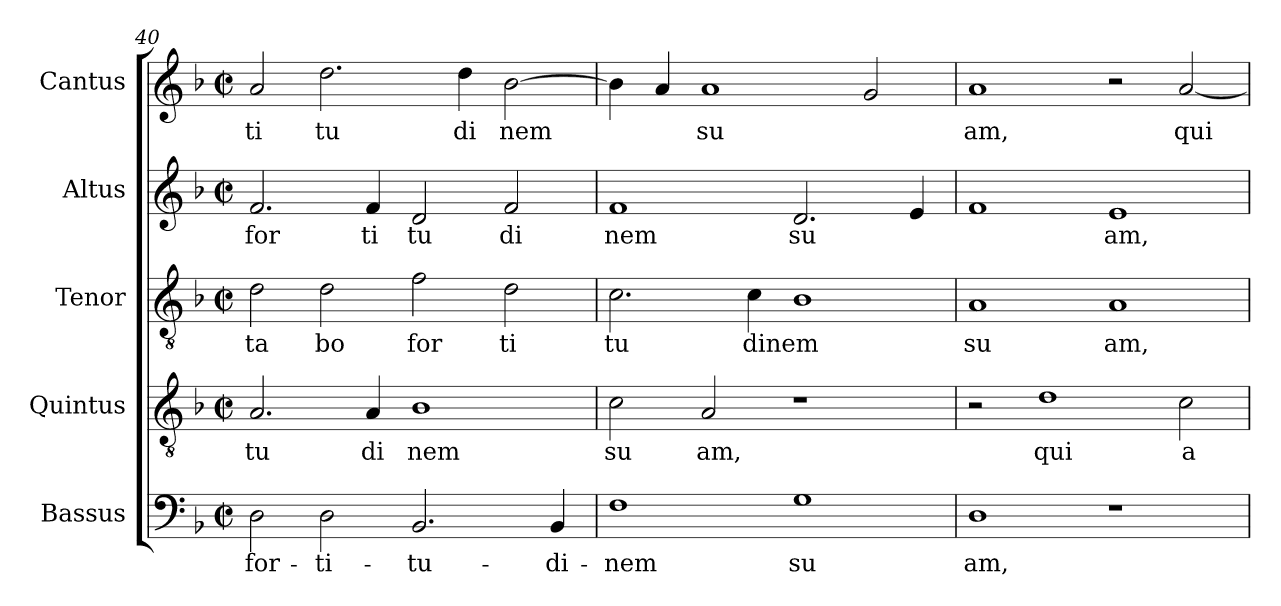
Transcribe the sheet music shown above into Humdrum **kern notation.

**kern	**text	**kern	**text	**kern	**text	**kern	**text	**kern	**text
*part5	*part5	*part4	*part4	*part3	*part3	*part2	*part2	*part1	*part1
*staff5	*staff5	*staff4	*staff4	*staff3	*staff3	*staff2	*staff2	*staff1	*staff1
*I"Bassus	*	*I"Quintus	*	*I"Tenor	*	*I"Altus	*	*I"Cantus	*
*clefF4	*	*clefGv2	*	*clefGv2	*	*clefG2	*	*clefG2	*
*k[b-]	*	*k[b-]	*	*k[b-]	*	*k[b-]	*	*k[b-]	*
*F:	*	*F:	*	*F:	*	*F:	*	*F:	*
*M2/2	*	*M2/2	*	*M2/2	*	*M2/2	*	*M2/2	*
*met(c|)	*	*met(c|)	*	*met(c|)	*	*met(c|)	*	*met(c|)	*
=40	=40	=40	=40	=40	=40	=40	=40	=40	=40
!	!LO:LY:b:cj	!	!LO:LY:b:cj	!	!LO:LY:b:cj	!	!LO:LY:b:cj	!	!LO:LY:b:cj
2D\	for-	2.A/	tu	2d\	ta	2.f/	for	2a/	ti
!	!LO:LY:b:cj	!	!	!	!LO:LY:b:cj	!	!	!	!LO:LY:b:cj
2D\	-ti-	.	.	2d\	bo	.	.	2.dd\	tu
!	!	!	!LO:LY:b:cj	!	!	!	!LO:LY:b:cj	!	!
.	.	4A/	di	.	.	4f/	ti	.	.
!	!LO:LY:b:cj	!	!LO:LY:b:cj	!	!LO:LY:b:cj	!	!LO:LY:b:cj	!	!
2.BB-/	-tu-	1B-	nem	2f\	for	2d/	tu	.	.
!	!	!	!	!	!	!	!	!	!LO:LY:b:cj
.	.	.	.	.	.	.	.	4dd\	di
!	!	!	!	!	!LO:LY:b:cj	!	!LO:LY:b:cj	!	!LO:LY:b:cj
.	.	.	.	2d\	ti	2f/	di	[<2b-\	nem
!	!LO:LY:b:cj	!	!	!	!	!	!	!	!
4BB-/	-di-	.	.	.	.	.	.	.	.
!!LO:PB:g=z
=41	=41	=41	=41	=41	=41	=41	=41	=41	=41
!	!LO:LY:b:cj	!	!LO:LY:b:cj	!	!LO:LY:b:cj	!	!LO:LY:b:cj	!	!LO:LY:b:cj
1F	-nem	2c\	su	2.c\	tu	1f	nem	4b-\]	.
!	!	!	!	!	!	!	!	!	!LO:LY:b:cj
.	.	.	.	.	.	.	.	4a/	.
!	!	!	!LO:LY:b:cj	!	!	!	!	!	!LO:LY:b:cj
.	.	2A/	am,	.	.	.	.	1a	su
!	!	!	!	!	!LO:LY:b:cj	!	!	!	!
.	.	.	.	4c\	dinem	.	.	.	.
!	!LO:LY:b:cj	!	!	!	!LO:LY:b:cj	!	!LO:LY:b:cj	!	!
1G	su	1r	.	1B-	.	2.d/	su-	.	.
!	!	!	!	!	!	!	!	!	!LO:LY:b:cj
.	.	.	.	.	.	.	.	2g/	.
!	!	!	!	!	!	!	!LO:LY:b:cj	!	!
.	.	.	.	.	.	4e/	--	.	.
=42	=42	=42	=42	=42	=42	=42	=42	=42	=42
!	!LO:LY:b:cj	!	!	!	!LO:LY:b:cj	!	!LO:LY:b:cj	!	!LO:LY:b:cj
1D	am,	2r	.	1A	su	1f	--	1a	am,
!	!	!	!LO:LY:b:cj	!	!	!	!	!	!
.	.	1d	qui	.	.	.	.	.	.
!	!	!	!	!	!LO:LY:b:cj	!	!LO:LY:b:cj	!	!
1r	.	.	.	1A	am,	1e	-am,	2r	.
!	!	!	!LO:LY:b:cj	!	!	!	!	!	!LO:LY:b:cj
.	.	2c\	a	.	.	.	.	[<2a/	qui
=	=	=	=	=	=	=	=	=	=
*-	*-	*-	*-	*-	*-	*-	*-	*-	*-
